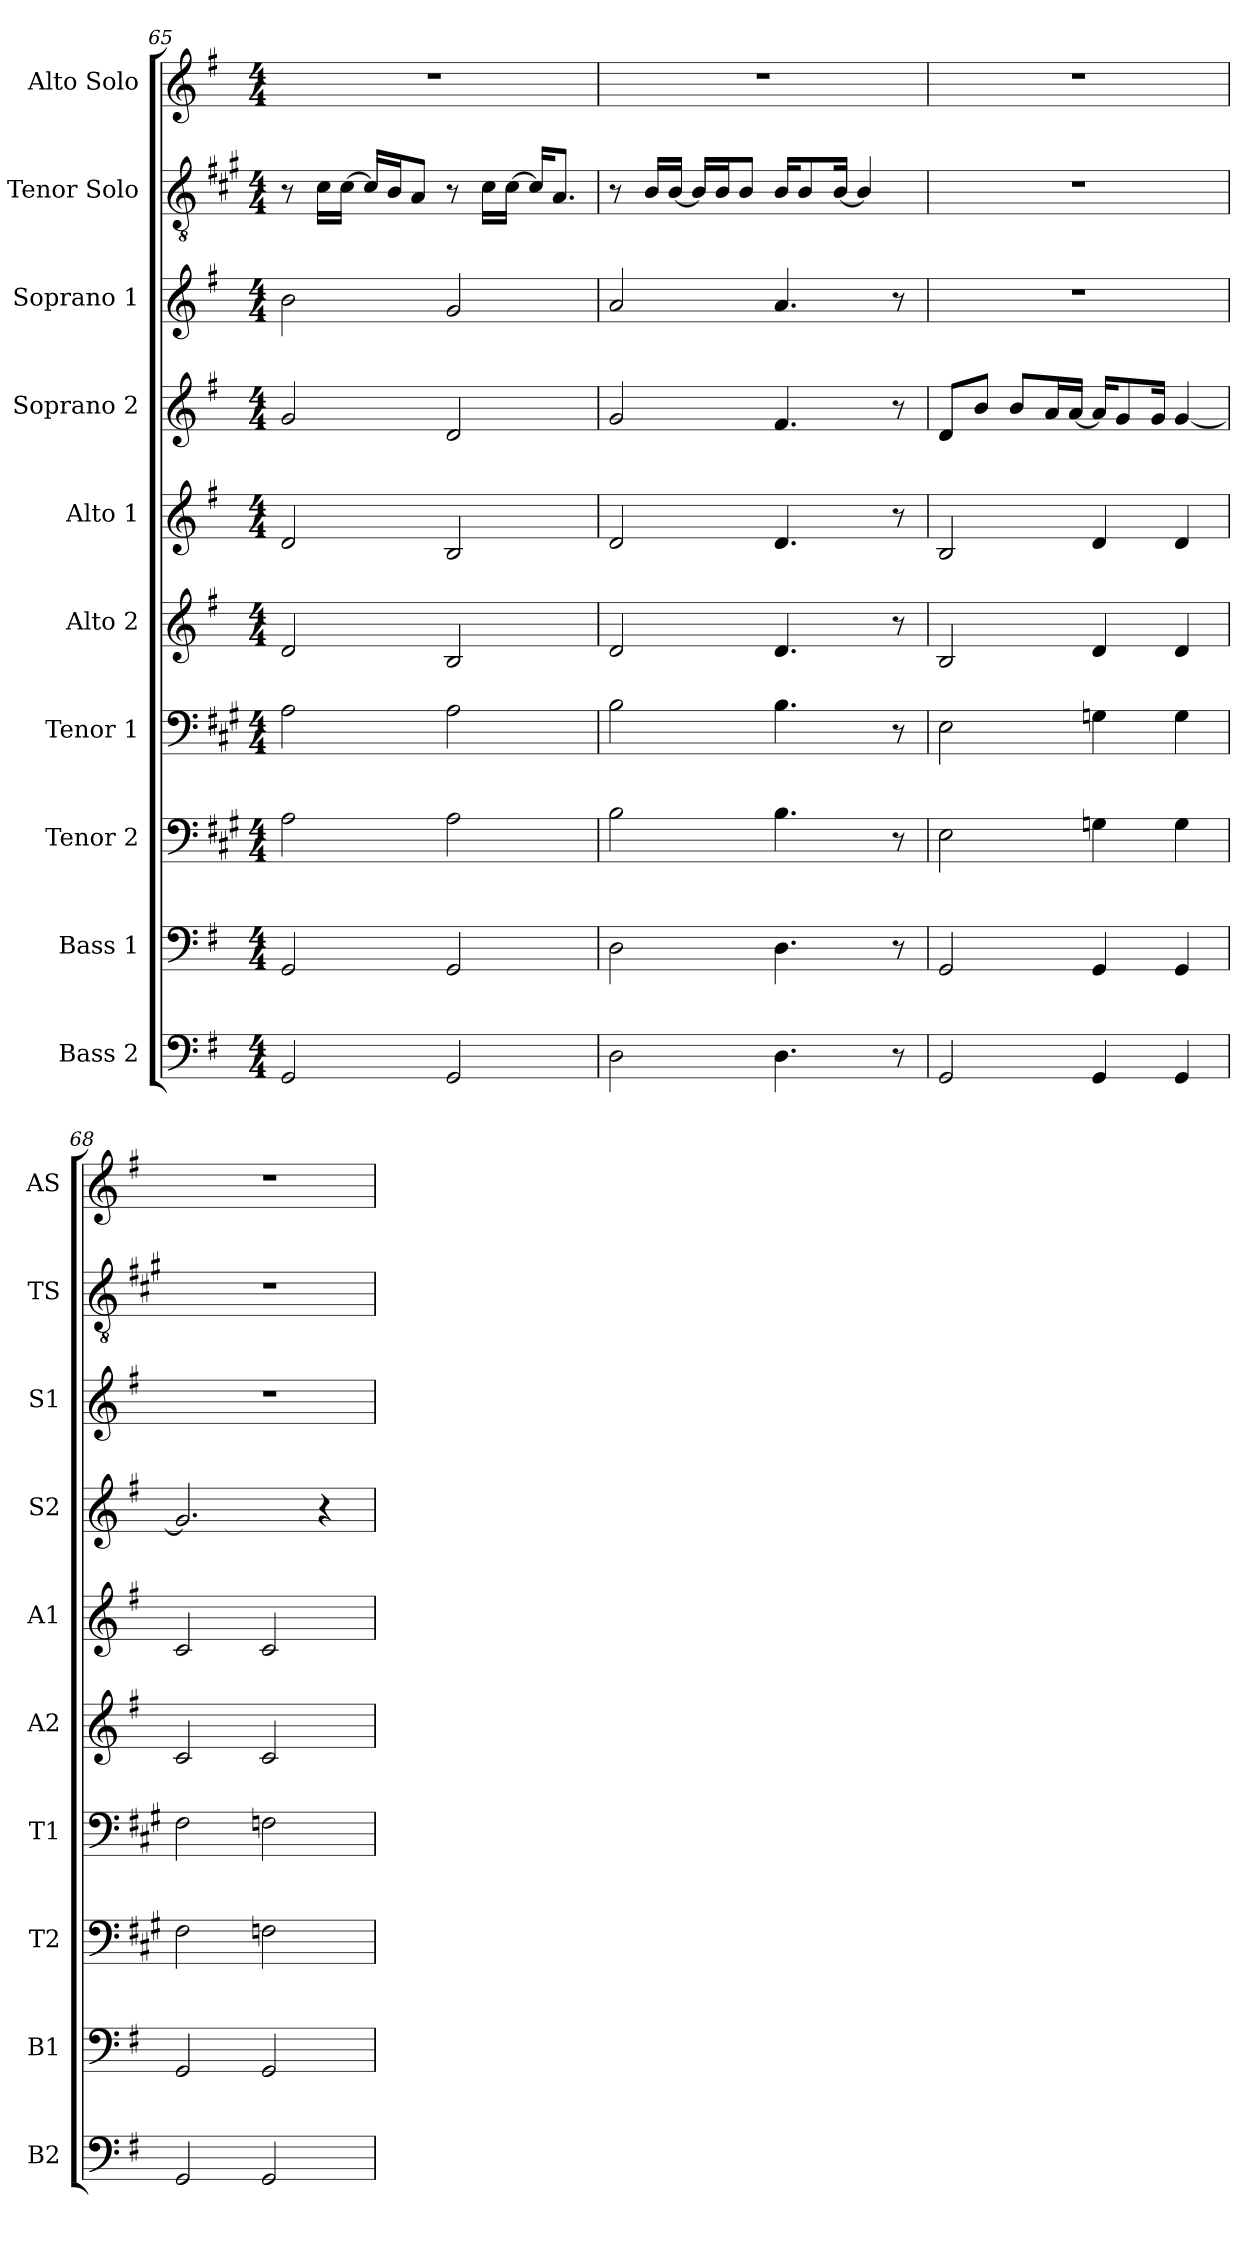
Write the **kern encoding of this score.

**kern	**kern	**kern	**kern	**kern	**kern	**kern	**kern	**kern	**kern
*part10	*part9	*part8	*part7	*part6	*part5	*part4	*part3	*part2	*part1
*staff10	*staff9	*staff8	*staff7	*staff6	*staff5	*staff4	*staff3	*staff2	*staff1
*I"Bass 2	*I"Bass 1	*I"Tenor 2	*I"Tenor 1	*I"Alto 2	*I"Alto 1	*I"Soprano 2	*I"Soprano 1	*I"Tenor Solo	*I"Alto Solo
*I'B2	*I'B1	*I'T2	*I'T1	*I'A2	*I'A1	*I'S2	*I'S1	*I'TS	*I'AS
!!LO:PB:g=z
*clefF4	*clefF4	*clefF4	*clefF4	*clefG2	*clefG2	*clefG2	*clefG2	*clefGv2	*clefG2
*	*	*ITrd1c2	*ITrd1c2	*	*	*	*	*ITrd1c2	*
*k[f#]	*k[f#]	*k[f#]	*k[f#]	*k[f#]	*k[f#]	*k[f#]	*k[f#]	*k[f#]	*k[f#]
*M4/4	*M4/4	*M4/4	*M4/4	*M4/4	*M4/4	*M4/4	*M4/4	*M4/4	*M4/4
=65	=65	=65	=65	=65	=65	=65	=65	=65	=65
2GG/	2GG/	2G\	2G\	2d/	2d/	2g/	2b\	8r	1r
.	.	.	.	.	.	.	.	16B\LL	.
.	.	.	.	.	.	.	.	[16B\JJ	.
.	.	.	.	.	.	.	.	16B/LL]	.
.	.	.	.	.	.	.	.	16A/J	.
.	.	.	.	.	.	.	.	8G/J	.
2GG/	2GG/	2G\	2G\	2B/	2B/	2d/	2g/	8r	.
.	.	.	.	.	.	.	.	16B\LL	.
.	.	.	.	.	.	.	.	[16B\JJ	.
.	.	.	.	.	.	.	.	16B/KL]	.
.	.	.	.	.	.	.	.	8.G/J	.
=66	=66	=66	=66	=66	=66	=66	=66	=66	=66
2D\	2D\	2A\	2A\	2d/	2d/	2g/	2a/	8r	1r
.	.	.	.	.	.	.	.	16A/LL	.
.	.	.	.	.	.	.	.	[16A/JJ	.
.	.	.	.	.	.	.	.	16A/LL]	.
.	.	.	.	.	.	.	.	16A/J	.
.	.	.	.	.	.	.	.	8A/J	.
4.D\	4.D\	4.A\	4.A\	4.d/	4.d/	4.f#/	4.a/	16A/KL	.
.	.	.	.	.	.	.	.	8A/	.
.	.	.	.	.	.	.	.	[16A/Jk	.
.	.	.	.	.	.	.	.	4A/]	.
8r	8r	8r	8r	8r	8r	8r	8r	.	.
!!LO:PB:g=z
=67	=67	=67	=67	=67	=67	=67	=67	=67	=67
2GG/	2GG/	2D\	2D\	2B/	2B/	8d/L	1r	1r	1r
.	.	.	.	.	.	8b/J	.	.	.
.	.	.	.	.	.	8b/L	.	.	.
.	.	.	.	.	.	16a/L	.	.	.
.	.	.	.	.	.	[16a/JJ	.	.	.
4GG/	4GG/	4Fn\	4Fn\	4d/	4d/	16a/KL]	.	.	.
.	.	.	.	.	.	8g/	.	.	.
.	.	.	.	.	.	16g/Jk	.	.	.
4GG/	4GG/	4F\	4F\	4d/	4d/	[4g/	.	.	.
=68	=68	=68	=68	=68	=68	=68	=68	=68	=68
2GG/	2GG/	2E\	2E\	2c/	2c/	2.g/]	1r	1r	1r
2GG/	2GG/	2E-X\	2E-X\	2c/	2c/	.	.	.	.
.	.	.	.	.	.	4r	.	.	.
=	=	=	=	=	=	=	=	=	=
*-	*-	*-	*-	*-	*-	*-	*-	*-	*-
